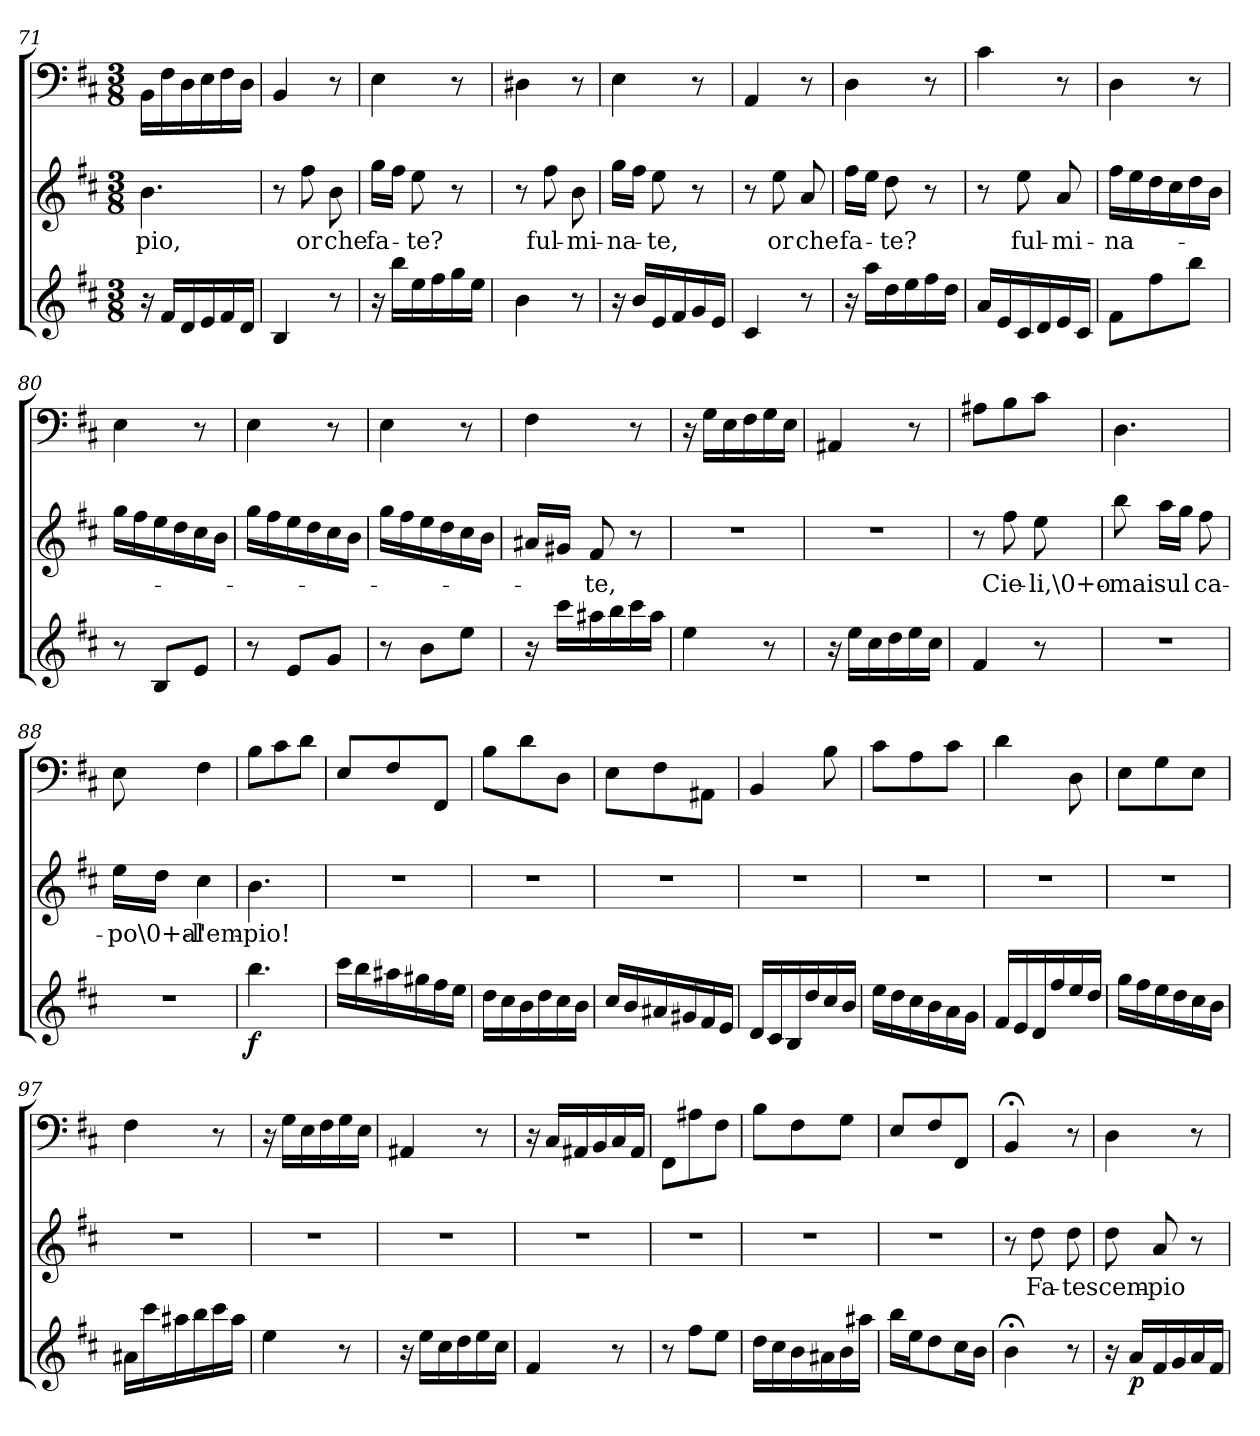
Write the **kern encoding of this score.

**kern	**dynam	**kern	**text	**kern
*part3	*part3	*part2	*part2	*part1
*staff3	*staff3	*staff2	*staff2	*staff1
*clefG2	*	*clefG2	*	*clefF4
*k[f#c#]	*	*k[f#c#]	*	*k[f#c#]
*b:	*	*b:	*	*b:
*M3/8	*	*M3/8	*	*M3/8
=71	=71	=71	=71	=71
16r	.	4.b\	-pio,	16BB\LL
16f#/LL	.	.	.	16F#\
16d/	.	.	.	16D\
16e/	.	.	.	16E\
16f#/	.	.	.	16F#\
16d/JJ	.	.	.	16D\JJ
=72	=72	=72	=72	=72
4B/	.	8r	.	4BB/
.	.	8ff#\	or	.
8r	.	8b\	che	8r
=73	=73	=73	=73	=73
16r	.	16gg\LL	fa-	4E\
16bb\LL	.	16ff#\JJ	.	.
16ee\	.	8ee\	-te?	.
16ff#\	.	.	.	.
16gg\	.	8r	.	8r
16ee\JJ	.	.	.	.
=74	=74	=74	=74	=74
4b\	.	8r	.	4D#X\
.	.	8ff#\	ful-	.
8r	.	8b\	-mi-	8r
=75	=75	=75	=75	=75
16r	.	16gg\LL	-na-	4E\
16b/LL	.	16ff#\JJ	.	.
16e/	.	8ee\	-te,	.
16f#/	.	.	.	.
16g/	.	8r	.	8r
16e/JJ	.	.	.	.
=76	=76	=76	=76	=76
4c#/	.	8r	.	4AA/
.	.	8ee\	or	.
8r	.	8a/	che	8r
=77	=77	=77	=77	=77
16r	.	16ff#\LL	fa-	4D\
16aa\LL	.	16ee\JJ	.	.
16dd\	.	8dd\	-te?	.
16ee\	.	.	.	.
16ff#\	.	8r	.	8r
16dd\JJ	.	.	.	.
=78	=78	=78	=78	=78
16a/LL	.	8r	.	4c#\
16e/	.	.	.	.
16c#/	.	8ee\	ful-	.
16d/	.	.	.	.
16e/	.	8a/	-mi-	8r
16c#/JJ	.	.	.	.
=79	=79	=79	=79	=79
8f#\L	.	16ff#\LL	-na-	4D\
.	.	16ee\	.	.
8ff#\	.	16dd\	.	.
.	.	16cc#\	.	.
8bb\J	.	16dd\	.	8r
.	.	16b\JJ	.	.
=80	=80	=80	=80	=80
8r	.	16gg\LL	.	4E\
.	.	16ff#\	.	.
8B/L	.	16ee\	.	.
.	.	16dd\	.	.
8e/J	.	16cc#\	.	8r
.	.	16b\JJ	.	.
=81	=81	=81	=81	=81
8r	.	16gg\LL	.	4E\
.	.	16ff#\	.	.
8e/L	.	16ee\	.	.
.	.	16dd\	.	.
8g/J	.	16cc#\	.	8r
.	.	16b\JJ	.	.
=82	=82	=82	=82	=82
8r	.	16gg\LL	.	4E\
.	.	16ff#\	.	.
8b\L	.	16ee\	.	.
.	.	16dd\	.	.
8ee\J	.	16cc#\	.	8r
.	.	16b\JJ	.	.
=83	=83	=83	=83	=83
16r	.	16a#X/LL	.	4F#\
16ccc#\LL	.	16g#X/JJ	.	.
16aa#X\	.	8f#/	-te,	.
16bb\	.	.	.	.
16ccc#\	.	8r	.	8r
16aa#\JJ	.	.	.	.
=84	=84	=84	=84	=84
4ee\	.	4.r	.	16r
.	.	.	.	16G\LL
.	.	.	.	16E\
.	.	.	.	16F#\
8r	.	.	.	16G\
.	.	.	.	16E\JJ
=85	=85	=85	=85	=85
16r	.	4.r	.	4AA#X/
16ee\LL	.	.	.	.
16cc#\	.	.	.	.
16dd\	.	.	.	.
16ee\	.	.	.	8r
16cc#\JJ	.	.	.	.
=86	=86	=86	=86	=86
4f#/	.	8r	.	8A#X\L
.	.	8ff#\	Cie-	8B\
8r	.	8ee\	-li,\0+o-	8c#\J
=87	=87	=87	=87	=87
4.r	.	8bb\	-mai	4.D\
.	.	16aa\LL	sul	.
.	.	16gg\JJ	.	.
.	.	8ff#\	ca-	.
=88	=88	=88	=88	=88
4.r	.	16ee\LL	-po\0+al-	8E\
.	.	16dd\JJ	.	.
.	.	4cc#\	-l'em-	4F#\
=89	=89	=89	=89	=89
4.bb\	f	4.b\	-pio!	8B\L
.	.	.	.	8c#\
.	.	.	.	8d\J
=90	=90	=90	=90	=90
16ccc#\LL	.	4.r	.	8E/L
16bb\	.	.	.	.
16aa#X\	.	.	.	8F#/
16gg#X\	.	.	.	.
16ff#\	.	.	.	8FF#/J
16ee\JJ	.	.	.	.
=91	=91	=91	=91	=91
16dd\LL	.	4.r	.	8B\L
16cc#\	.	.	.	.
16b\	.	.	.	8d\
16dd\	.	.	.	.
16cc#\	.	.	.	8D\J
16b\JJ	.	.	.	.
=92	=92	=92	=92	=92
16cc#/LL	.	4.r	.	8E\L
16b/	.	.	.	.
16a#X/	.	.	.	8F#\
16g#X/	.	.	.	.
16f#/	.	.	.	8AA#X\J
16e/JJ	.	.	.	.
=93	=93	=93	=93	=93
16d/LL	.	4.r	.	4BB/
16c#/	.	.	.	.
16B/	.	.	.	.
16dd/	.	.	.	.
16cc#/	.	.	.	8B\
16b/JJ	.	.	.	.
=94	=94	=94	=94	=94
16ee\LL	.	4.r	.	8c#\L
16dd\	.	.	.	.
16cc#\	.	.	.	8A\
16b\	.	.	.	.
16a\	.	.	.	8c#\J
16g\JJ	.	.	.	.
=95	=95	=95	=95	=95
16f#/LL	.	4.r	.	4d\
16e/	.	.	.	.
16d/	.	.	.	.
16ff#/	.	.	.	.
16ee/	.	.	.	8D\
16dd/JJ	.	.	.	.
=96	=96	=96	=96	=96
16gg\LL	.	4.r	.	8E\L
16ff#\	.	.	.	.
16ee\	.	.	.	8G\
16dd\	.	.	.	.
16cc#\	.	.	.	8E\J
16b\JJ	.	.	.	.
=97	=97	=97	=97	=97
16a#X\LL	.	4.r	.	4F#\
16ccc#\	.	.	.	.
16aa#X\	.	.	.	.
16bb\	.	.	.	.
16ccc#\	.	.	.	8r
16aa#\JJ	.	.	.	.
=98	=98	=98	=98	=98
4ee\	.	4.r	.	16r
.	.	.	.	16G\LL
.	.	.	.	16E\
.	.	.	.	16F#\
8r	.	.	.	16G\
.	.	.	.	16E\JJ
=99	=99	=99	=99	=99
16r	.	4.r	.	4AA#X/
16ee\LL	.	.	.	.
16cc#\	.	.	.	.
16dd\	.	.	.	.
16ee\	.	.	.	8r
16cc#\JJ	.	.	.	.
=100	=100	=100	=100	=100
4f#/	.	4.r	.	16r
.	.	.	.	16C#/LL
.	.	.	.	16AA#X/
.	.	.	.	16BB/
8r	.	.	.	16C#/
.	.	.	.	16AA#/JJ
=101	=101	=101	=101	=101
8r	.	4.r	.	8FF#\L
8ff#\L	.	.	.	8A#X\
8ee\J	.	.	.	8F#\J
=102	=102	=102	=102	=102
16dd\LL	.	4.r	.	8B\L
16cc#\	.	.	.	.
16b\	.	.	.	8F#\
16a#X\	.	.	.	.
16b\	.	.	.	8G\J
16aa#X\JJ	.	.	.	.
=103	=103	=103	=103	=103
16bb\LL	.	4.r	.	8E/L
16ee\J	.	.	.	.
8dd\	.	.	.	8F#/
16cc#\L	.	.	.	8FF#/J
16b\JJ	.	.	.	.
=104	=104	=104	=104	=104
4b;<\	.	8r	.	4BB;</
.	.	8dd\	Fa-	.
8r	.	8dd\	-te	8r
=105	=105	=105	=105	=105
16r	.	8dd\	scem-	4D\
16a/LL	p	.	.	.
16f#/	.	8a/	-pio	.
16g/	.	.	.	.
16a/	.	8r	.	8r
16f#/JJ	.	.	.	.
=	=	=	=	=
*-	*-	*-	*-	*-
